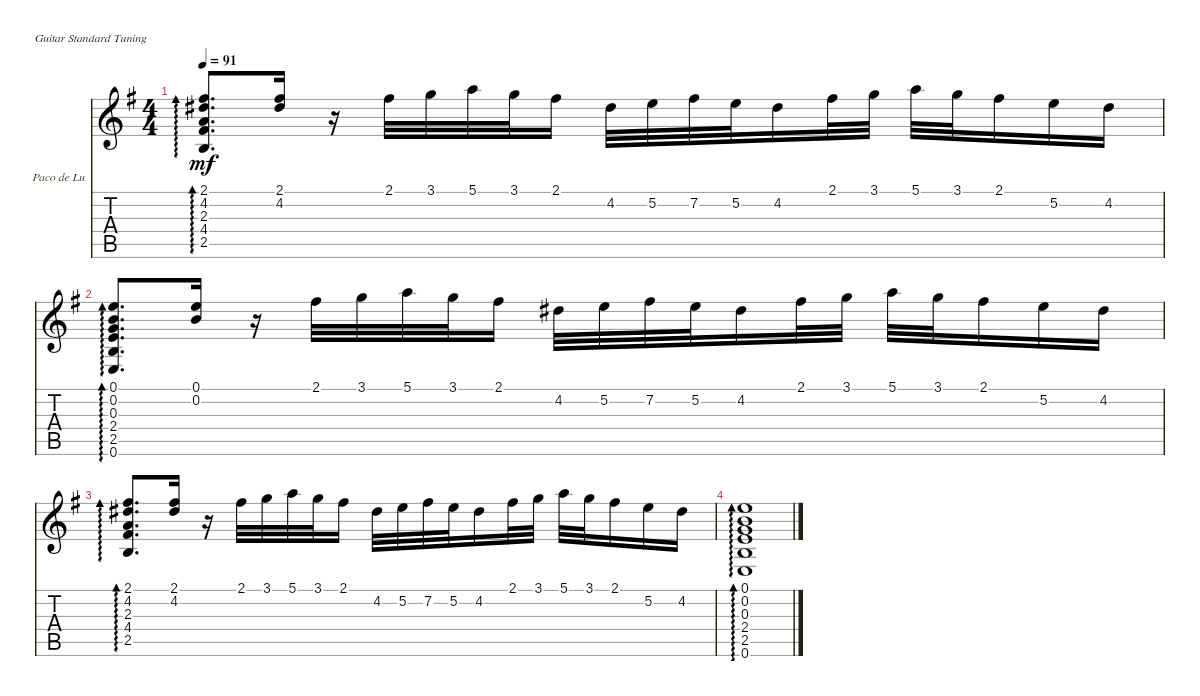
\bracketExtendMode nobrackets
\firstSystemTrackNameOrientation horizontal
\otherSystemsTrackNameOrientation horizontal
\track ("Paco de Lucía (Nylon)" "Paco de Lu") {instrument acousticguitarnylon}
\staff {score tabs}
\tuning (E4 B3 G3 D3 A2 E2)
\ts (4 4)
\tempo 91
\clef g2
\ks g
(2.1 4.2 2.3 4.4 2.5).8{d ad 0 dy mf} (2.1 4.2).16 r.16 2.1.32 3.1.32 5.1.32 3.1.32 2.1.16 4.2.32 5.2.32 7.2.32 5.2.32 4.2.16 2.1.32 3.1.32 5.1.32 3.1.32 2.1.16 5.2.16 4.2.16 |
(0.1 0.2 0.3 2.4 2.5 0.6).8{d ad 0} (0.1 0.2).16 r.16 2.1.32 3.1.32 5.1.32 3.1.32 2.1.16 4.2.32 5.2.32 7.2.32 5.2.32 4.2.16 2.1.32 3.1.32 5.1.32 3.1.32 2.1.16 5.2.16 4.2.16 |
(2.1 4.2 2.3 4.4 2.5).8{d ad 0} (2.1 4.2).16 r.16 2.1.32 3.1.32 5.1.32 3.1.32 2.1.16 4.2.32 5.2.32 7.2.32 5.2.32 4.2.16 2.1.32 3.1.32 5.1.32 3.1.32 2.1.16 5.2.16 4.2.16 |
(0.1 0.2 0.3 2.4 2.5 0.6).1{ad 0}
